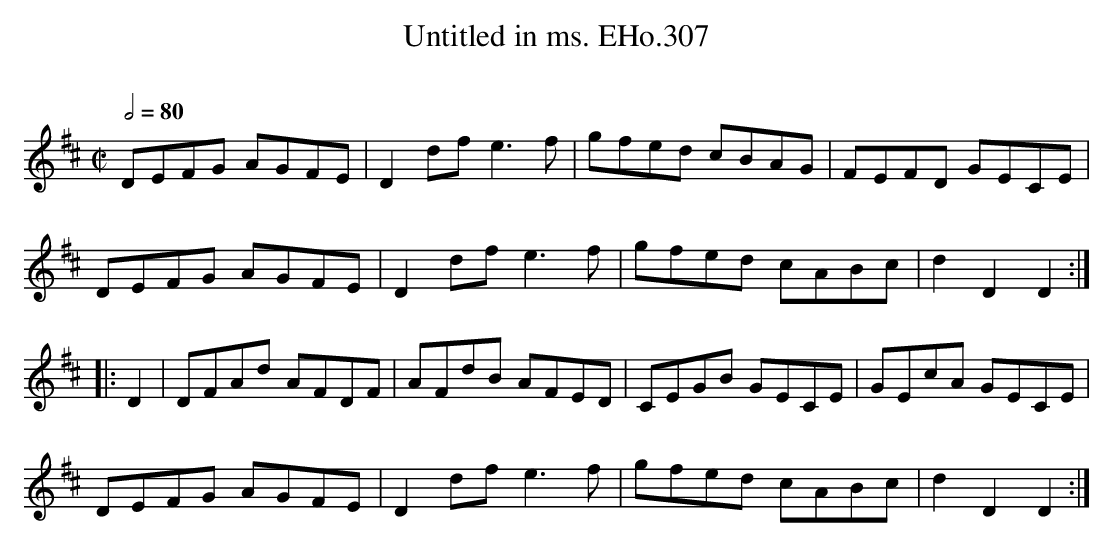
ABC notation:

X:1
T:Untitled in ms. EHo.307
M:C|
L:1/8
Q:1/2=80
O:
K:D
DEFG AGFE | D2df e3f | gfed cBAG | FEFD GECE |
DEFG AGFE | D2df e3f | gfed cABc | d2D2D2 :|
|: D2 | DFAd AFDF | AFdB AFED | CEGB GECE | GEcA GECE |
DEFG AGFE | D2df e3f | gfed cABc | d2D2D2 :|
